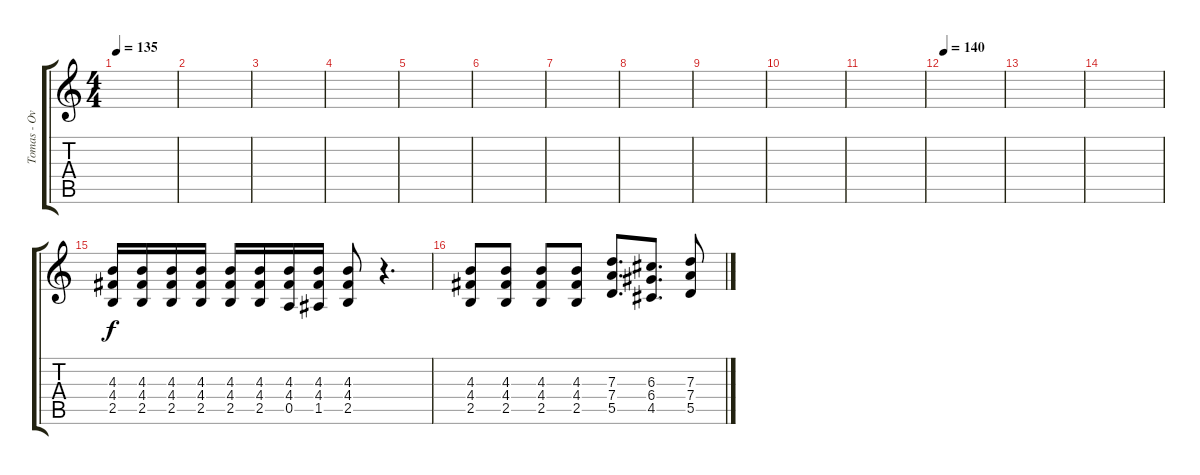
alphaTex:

\track ("Tomas - Overdub Guitar" "Tomas - Ov") {instrument overdrivenguitar}
\staff {score tabs}
\tuning (E4 B3 G3 D3 A2 E2) {hide}
\ts (4 4)
\tempo 135
\clef g2
\ks c
|
|
|
|
|
|
|
|
|
|
|
\tempo 140
|
|
|
(4.3 4.4 2.5).16{dy f} (4.3 4.4 2.5).16 (4.3 4.4 2.5).16 (4.3 4.4 2.5).16 (4.3 4.4 2.5).16 (4.3 4.4 2.5).16 (4.3 4.4 0.5).16 (4.3 4.4 1.5).16 (4.3 4.4 2.5).8 r.4{d} |
(4.3 4.4 2.5).8 (4.3 4.4 2.5).8 (4.3 4.4 2.5).8 (4.3 4.4 2.5).8 (7.3 7.4 5.5).8{d} (6.3 6.4 4.5).8{d} (7.3 7.4 5.5).8
